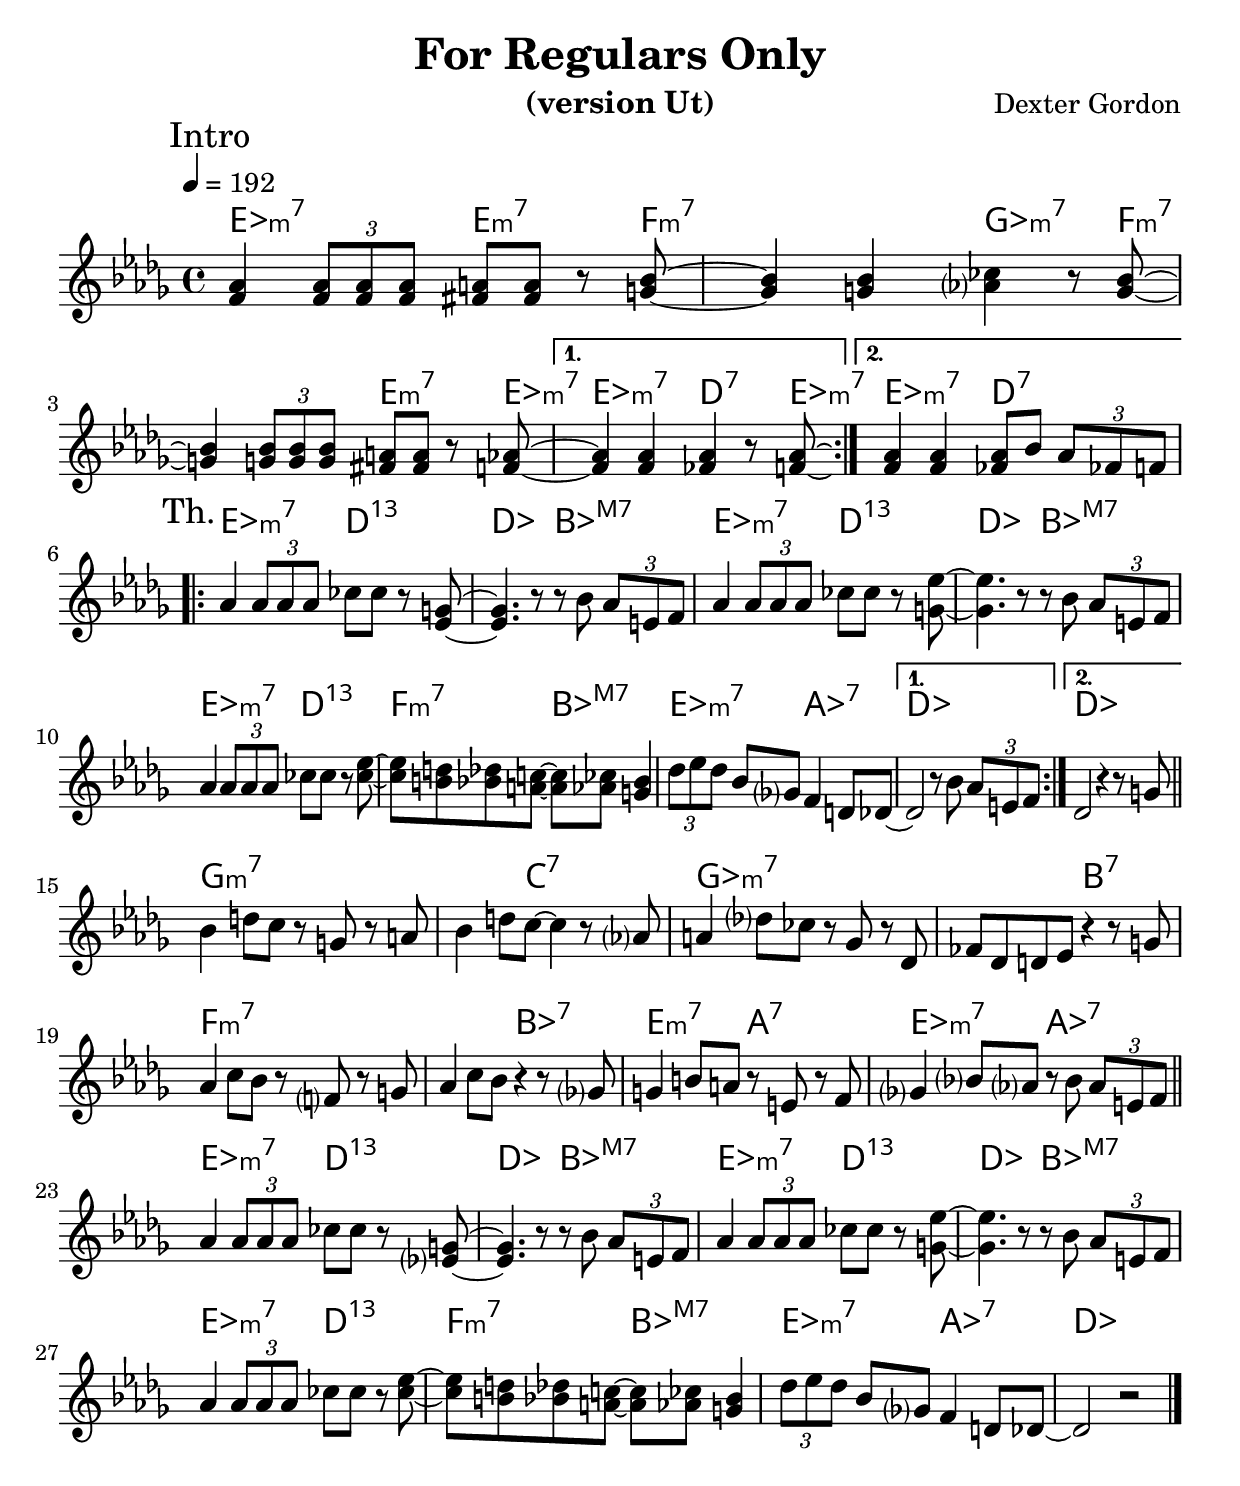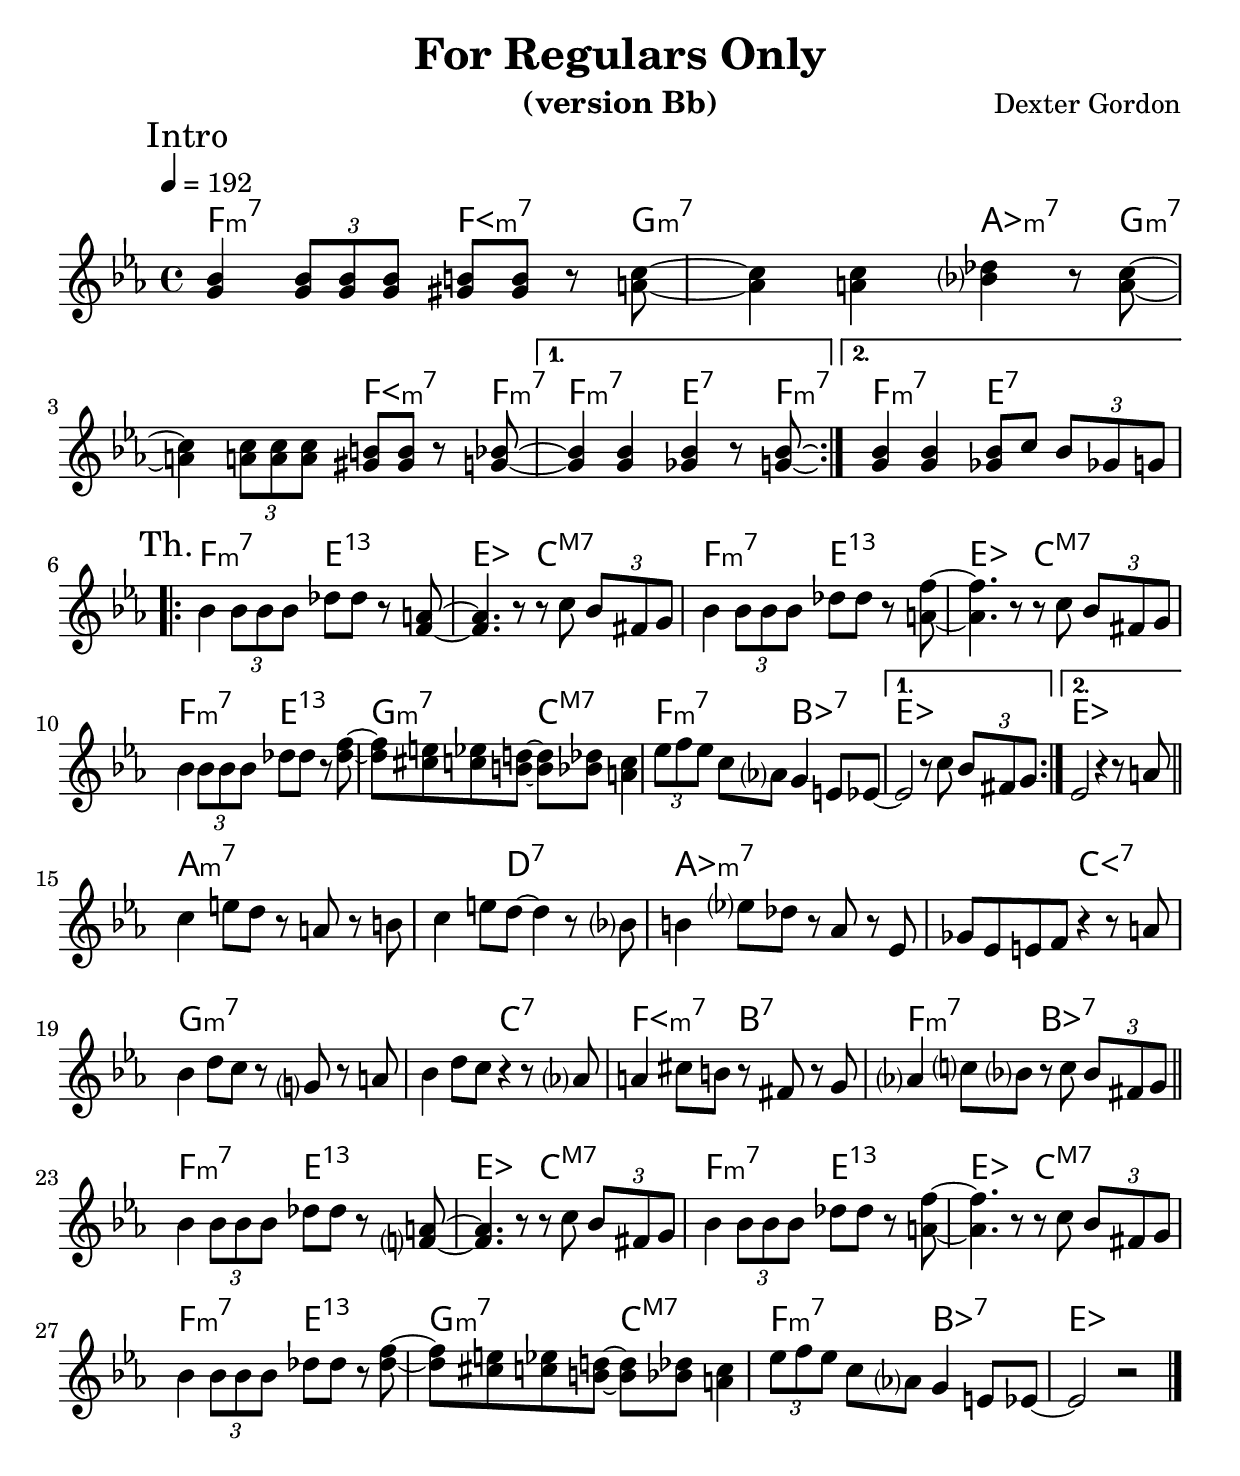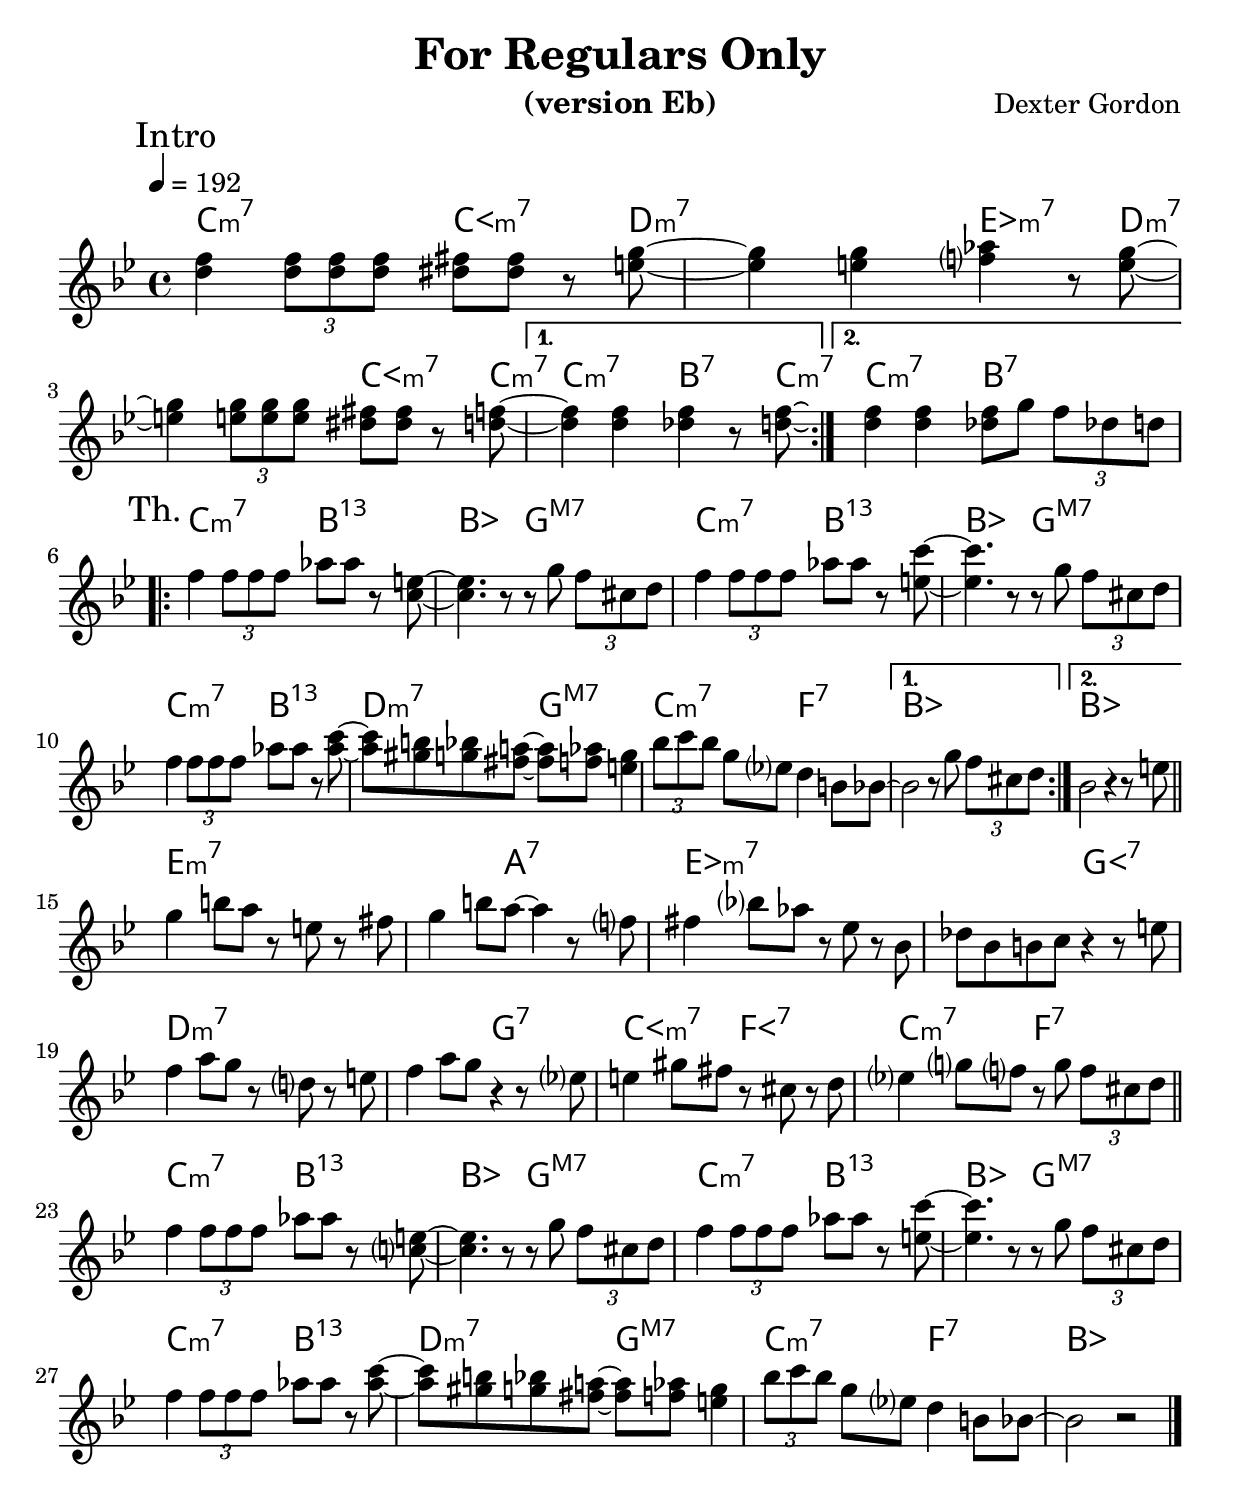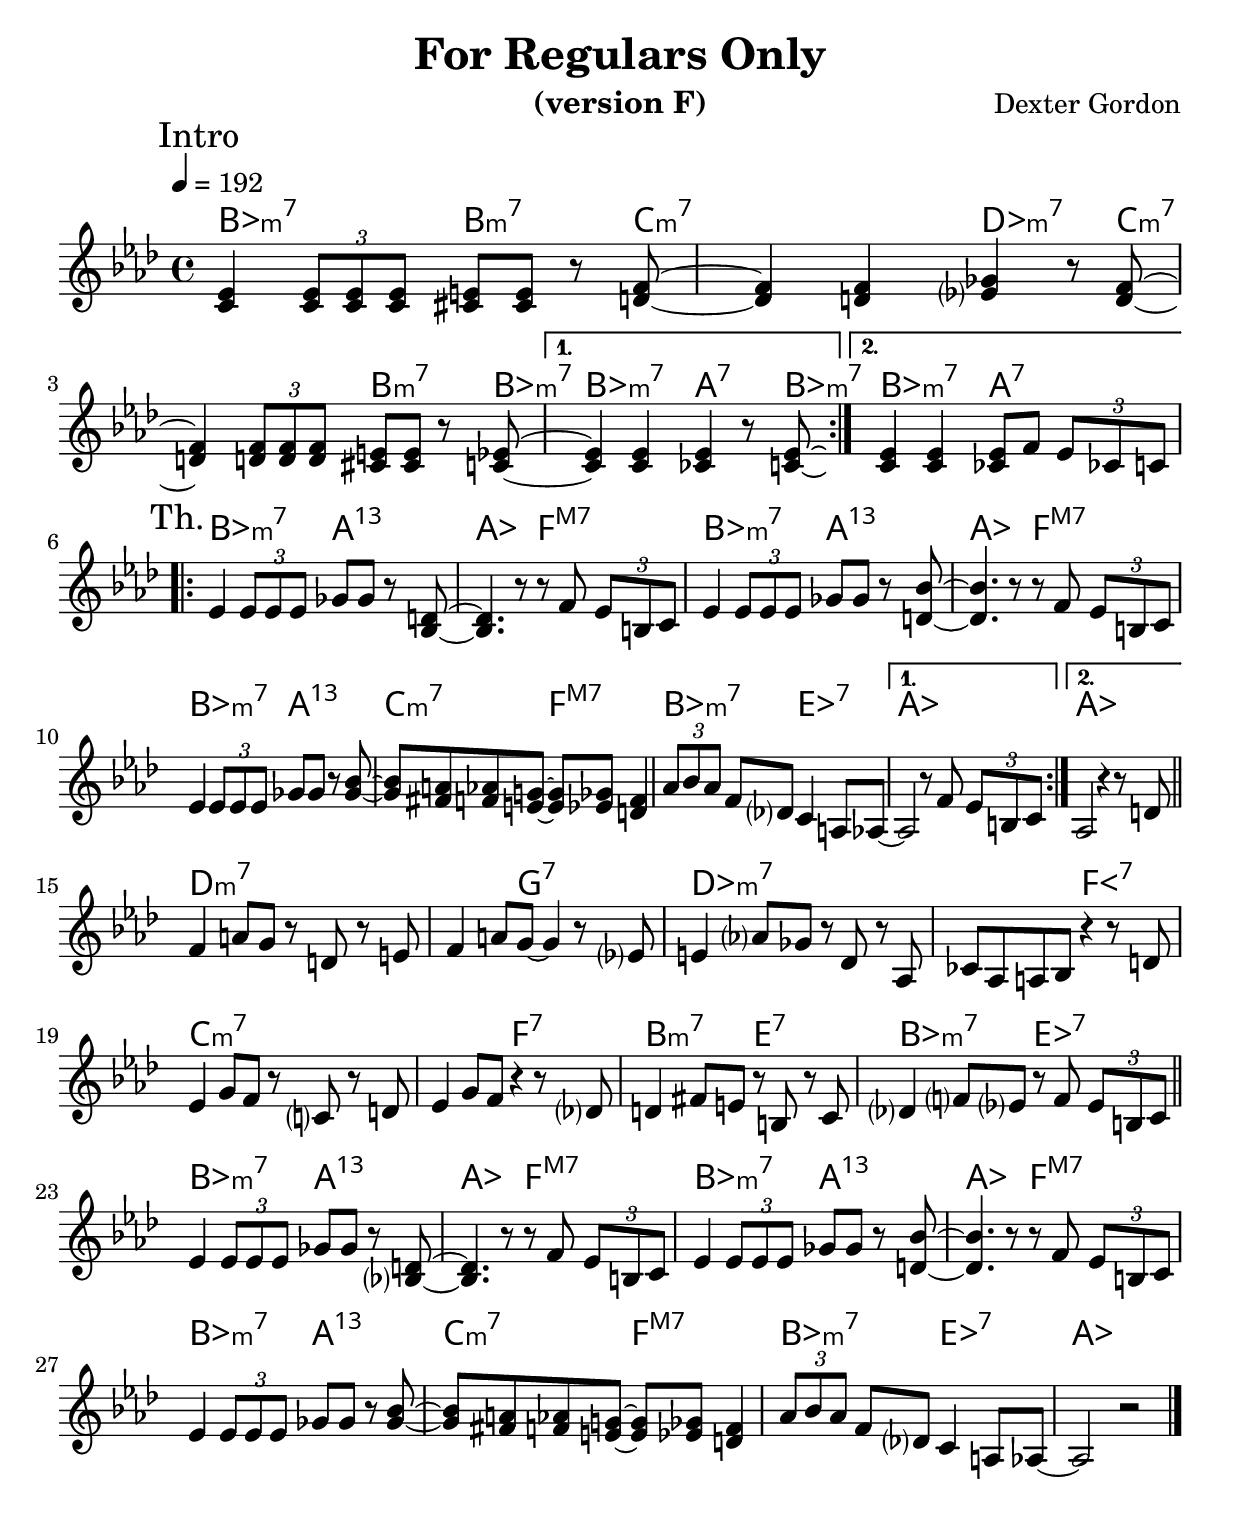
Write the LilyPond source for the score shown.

% Created on Mon Sep 20 15:23:38 CEST 2010
\version "2.22.0"

#(set-global-staff-size 24)
#(set-default-paper-size "a4")

\include "utils/AccordsJazzDefs.ly"



#(define ((my-stencils start) grob) 
(let* ((par-list (parentheses-item::calc-parenthesis-stencils grob)) 
        (null-par (grob-interpret-markup grob (markup #:null)))) 
  (if start 
     (list (car par-list) null-par) 
     (list null-par (cadr par-list))))) 

startParenthesis = #(define-music-function (note) 
(ly:music?) 
"Add an opened parenthesis to the left of `note" 
#{ 
  \once \override ParenthesesItem.stencils = #(my-stencils #t) 
  \parenthesize $note 
#}) 

endParenthesis = #(define-music-function (note) (ly:music?) 
"Add a closed parenthesis to the right of `note" 
#{ 
  \once \override ParenthesesItem.stencils = #(my-stencils #f) 
  \parenthesize $note 
#}) 


\paper { indent = 0\cm} 

\header {
	title = "For Regulars Only" 
 	composer = "Dexter Gordon"
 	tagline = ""

}


accords = \chords {
  \repeat volta 2 {es2:m7 e4.:m7 f:m7 s4 ges4.:m7 f:m7 s4
  e4.:m7 es8:m7}
  \alternative { {es2:m7 d4.:7 es8:m7 }
                 {es2:m7 d:7} }
  \repeat volta 2 {
    es:m7 d:13 des bes:7+
    es:m7 d:13 des bes:7+
    es:m7 d:13 f:m7 bes:7+
  es:m7 aes:7}
  \alternative {{des1}{des}}
  g:m7 s4. c2:7 s8
  ges1:m7 s2 b:7
  f1:m7 s2 bes:7
  e:m7 a:7 es:m7 aes:7

es:m7 d:13 des bes:7+
es:m7 d:13 des bes:7+
es:m7 d:13 f:m7 bes:7+
es:m7 aes:7 des1
}

voix = \relative c' { 	
 % Type notes here 
\compressEmptyMeasures
% \set Timing.beamExceptions = #'()
\mark "Intro"
\repeat volta 2 {
<aes' f>4 \tuplet 3/2 { <aes f>8 <aes f> <aes f> }
<a fis> <a fis> r <bes g>~ <bes g>4 <bes g> <ces aes> r8 <bes g>~
\break
<bes g>4 \tuplet 3/2 { <bes g>8 <bes g> <bes g> }
<a fis> <a fis> r <aes f>~
}
\alternative {
  {<aes f>4 <aes f> <aes fes> r8 <aes f>\laissezVibrer}
  {<aes f>4 <aes f> <aes fes>8 bes \tuplet 3/2 {aes fes! f}}
}
\break
\mark "Th."
\repeat volta 2 {
  aes4 \tuplet 3/2 {aes8 aes aes} ces ces r <g es>~
  <g es>4. r8 r bes \tuplet 3/2 {aes e f}
  aes4 \tuplet 3/2 {aes8 aes aes} ces ces r <es g,>~
  <es g,>4. r8 r bes \tuplet 3/2 {aes e f}
  aes4 \tuplet 3/2 {aes8 aes aes} ces ces r <es ces>~
  <es ces> <d b> <des bes> <c a>~ <c a> <ces aes> <bes g>4
  \tuplet 3/2 {des8 es des} bes ges f4 d8 des~
}
\alternative {
  {des2 r8 bes' \tuplet 3/2 {aes e f}}
  {des2 r4 r8 g }
}
\bar "||"
\break
bes4 d8 c r g r a
bes4 d8 c~ c4 r8 aes
a4 des8 ces r ges r des
fes des d es r4 r8 g
aes4 c8 bes r f r g
aes4 c8 bes r4 r8 ges
g4 b8 a r8 e r f
ges4 bes8 aes r bes \tuplet 3/2{aes e f}
\bar "||"
\break
aes4 \tuplet 3/2 {aes8 aes aes} ces ces r <g es>~
<g es>4. r8 r bes \tuplet 3/2 {aes e f}
aes4 \tuplet 3/2 {aes8 aes aes} ces ces r <es g,>~
<es g,>4. r8 r bes \tuplet 3/2 {aes e f}
aes4 \tuplet 3/2 {aes8 aes aes} ces ces r <es ces>~
<es ces> <d b> <des bes> <c a>~ <c a> <ces aes> <bes g>4
\tuplet 3/2 {des8 es des} bes ges f4 d8 des~
des2 r
\bar "|."
}


staffViolon = \new Staff {
	\time 4/4
	\tempo 4 = 192
	\set Staff.midiInstrument = "trumpet"
	\key des \major
	\clef treble
	\accidentalStyle modern-cautionary
	\voix
}

theme=\staffViolon

\include "utils/books.ly"